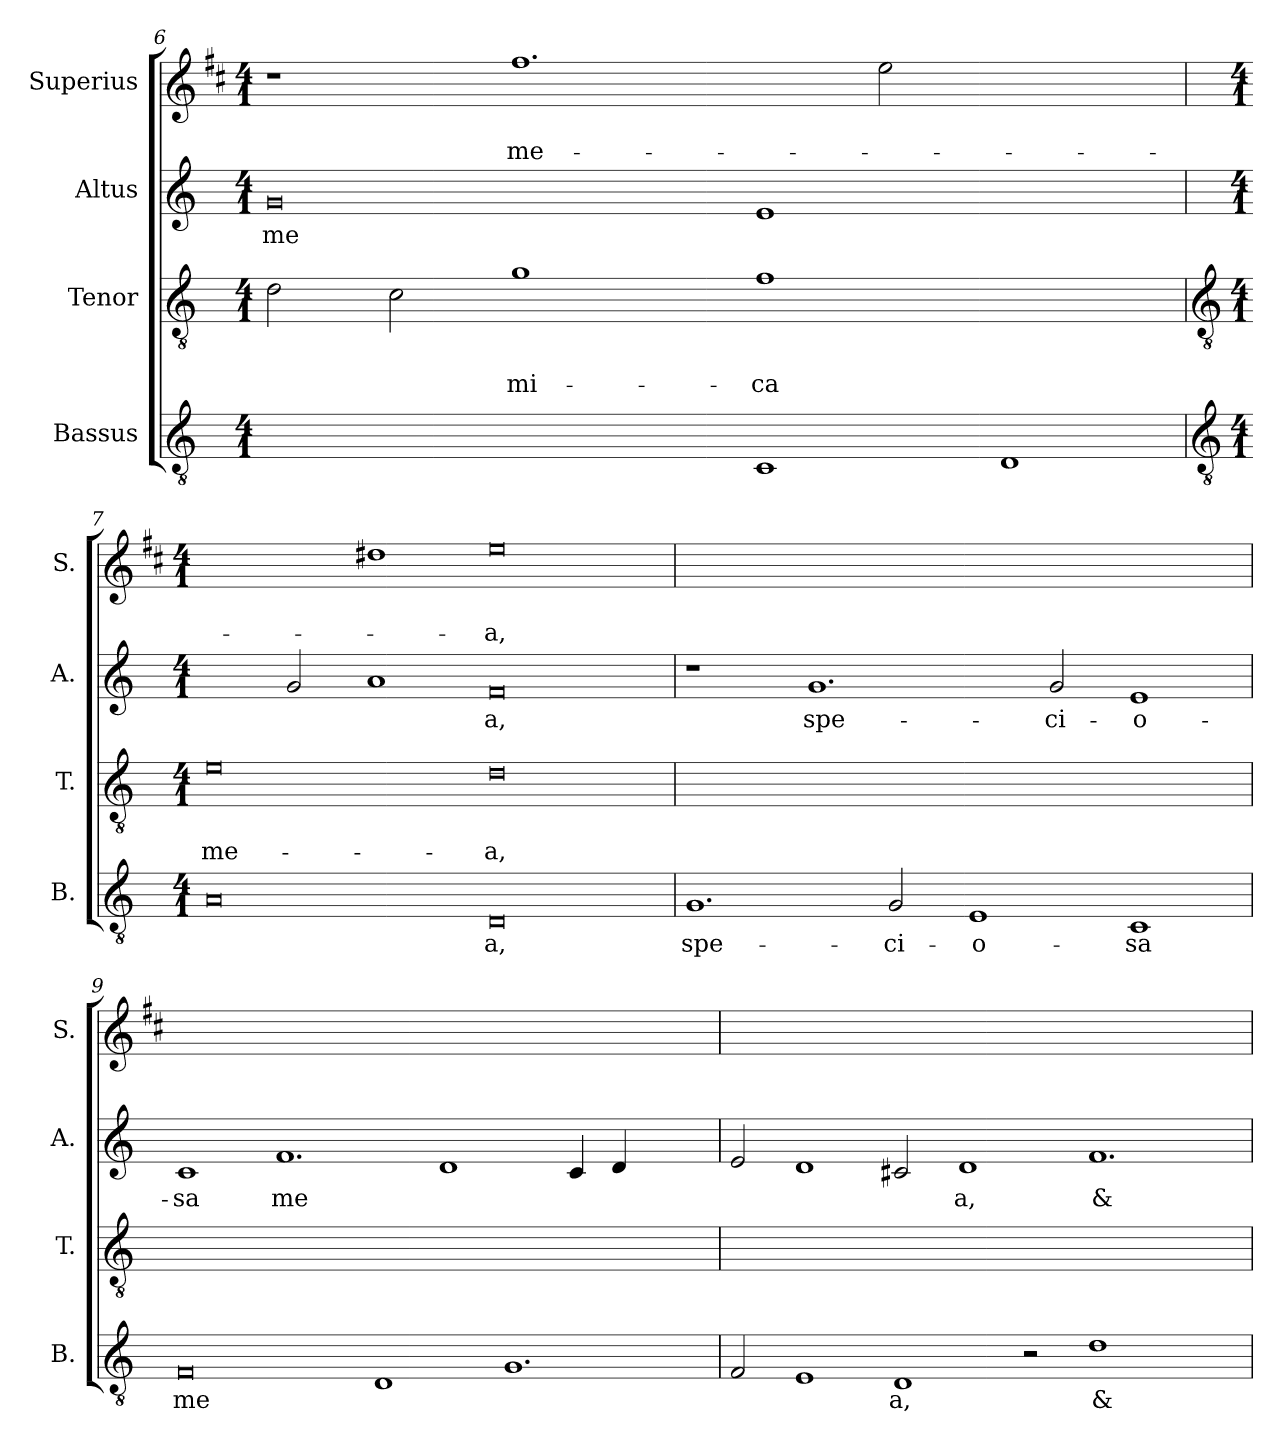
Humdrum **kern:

**kern	**text	**kern	**text	**text	**kern	**text	**kern	**text	**text
*part4	*part4	*part3	*part3	*part3	*part2	*part2	*part1	*part1	*part1
*staff4	*staff4	*staff3	*staff3	*staff3	*staff2	*staff2	*staff1	*staff1	*staff1
*I"Bassus	*	*I"Tenor	*	*	*I"Altus	*	*I"Superius	*	*
*I'B.	*	*I'T.	*	*	*I'A.	*	*I'S.	*	*
*clefGv2	*	*clefGv2	*	*	*clefG2	*	*clefG2	*	*
*	*	*	*	*	*	*	*ITrd1c2	*	*
*k[]	*	*k[]	*	*	*k[]	*	*k[]	*	*
*C:	*	*C:	*	*	*C:	*	*C:	*	*
*M4/1	*	*M4/1	*	*	*M4/1	*	*M4/1	*	*
=6	=6	=6	=6	=6	=6	=6	=6	=6	=6
!	!	!	!	!	!	!LO:LY:b	!	!	!
1.Eyy_	.	2d	.	.	0g	me	1r	.	.
.	.	2c	.	.	.	.	.	.	.
!	!	!	!	!LO:LY:b	!	!	!	!	!LO:LY:b
.	.	1g	.	mi-	.	.	1.ee	.	me-
2Eyy]	.	.	.	.	.	.	.	.	.
!	!	!	!	!LO:LY:b	!	!	!	!	!
1C	.	1f	.	-ca	1e	.	.	.	.
.	.	.	.	.	.	.	2dd	.	.
1D	.	1ryy	.	.	[1ayy	.	[1ddyy	.	.
!!LO:LB:g=z
=7	=7	=7	=7	=7	=7	=7	=7	=7	=7
*clefGv2	*	*clefGv2	*	*	*	*	*	*	*
*M4/1	*	*M4/1	*	*	*M4/1	*	*M4/1	*	*
!	!	!	!	!LO:LY:b	!	!	!	!	!
0A	.	0e	.	me-	2ayy]	.	1ddyy]	.	.
.	.	.	.	.	2g	.	.	.	.
.	.	.	.	.	1a	.	1cc#	.	.
!	!LO:LY:b	!	!	!LO:LY:b	!	!LO:LY:b	!	!	!LO:LY:b
0D	a,	0d	.	-a,	0f	a,	0dd	.	-a,
=8	=8	=8	=8	=8	=8	=8	=8	=8	=8
!	!LO:LY:b	!	!	!	!	!	!	!	!
1.G	spe-	00ryy	.	.	1r	.	00ryy	.	.
!	!	!	!	!	!	!LO:LY:b	!	!	!
.	.	.	.	.	1.g	spe-	.	.	.
!	!LO:LY:b	!	!	!	!	!	!	!	!
2G	-ci-	.	.	.	.	.	.	.	.
!	!LO:LY:b	!	!	!	!	!	!	!	!
1E	-o-	.	.	.	.	.	.	.	.
!	!	!	!	!	!	!LO:LY:b	!	!	!
.	.	.	.	.	2g	-ci-	.	.	.
!	!LO:LY:b	!	!	!	!	!LO:LY:b	!	!	!
1C	-sa	.	.	.	1e	-o-	.	.	.
=9	=9	=9	=9	=9	=9	=9	=9	=9	=9
!	!LO:LY:b	!	!	!	!	!LO:LY:b	!	!	!
0F	me	00ryy	.	.	1c	-sa	00ryy	.	.
!	!	!	!	!	!	!LO:LY:b	!	!	!
.	.	.	.	.	1.f	me	.	.	.
1D	.	.	.	.	.	.	.	.	.
.	.	.	.	.	1d	.	.	.	.
1.G	.	.	.	.	.	.	.	.	.
.	.	.	.	.	4c	.	.	.	.
.	.	.	.	.	4d	.	.	.	.
.	.	2ryy	.	.	2ryy	.	2ryy	.	.
=10	=10	=10	=10	=10	=10	=10	=10	=10	=10
2F	.	00ryy	.	.	2e	.	00ryy	.	.
1E	.	.	.	.	1d	.	.	.	.
!	!LO:LY:b	!	!	!	!	!	!	!	!
1D	a,	.	.	.	2c#	.	.	.	.
!	!	!	!	!	!	!LO:LY:b	!	!	!
.	.	.	.	.	1d	a,	.	.	.
2r	.	.	.	.	.	.	.	.	.
!	!LO:LY:b	!	!	!	!	!LO:LY:b	!	!	!
1d	&	.	.	.	1.f	&	.	.	.
2ryy	.	2ryy	.	.	.	.	2ryy	.	.
=	=	=	=	=	=	=	=	=	=
*-	*-	*-	*-	*-	*-	*-	*-	*-	*-
